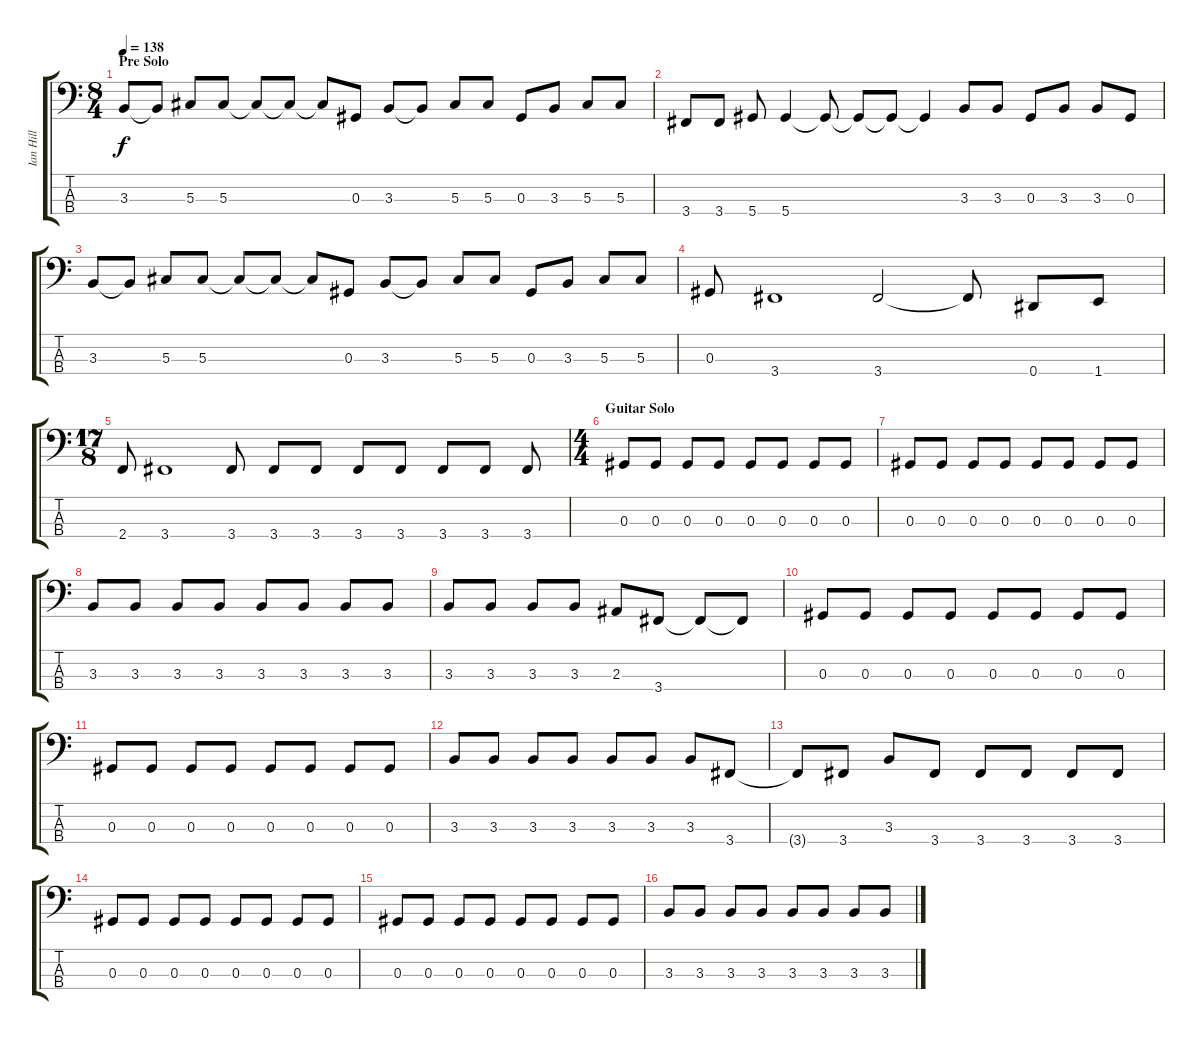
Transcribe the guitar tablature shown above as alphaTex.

\track ("Ian Hill" "Ian Hill") {instrument electricbassfinger}
\staff {score tabs}
\tuning (Gb2 Db2 Ab1 Eb1) {hide}
\ts (8 4)
\section ("" "Pre Solo")
\tempo 138
\clef f4
\ks c
3.3.8{dy f} 3.3{t}.8 5.3.8 5.3.8 5.3{t}.8 5.3{t}.8 5.3{t}.8 0.3.8 3.3.8 3.3{t}.8 5.3.8 5.3.8 0.3.8 3.3.8 5.3.8 5.3.8 |
3.4.8 3.4.8 5.4.8 5.4.4 5.4{t}.8 5.4{t}.8 5.4{t}.8 5.4{t}.4 3.3.8 3.3.8 0.3.8 3.3.8 3.3.8 0.3.8 |
3.3.8 3.3{t}.8 5.3.8 5.3.8 5.3{t}.8 5.3{t}.8 5.3{t}.8 0.3.8 3.3.8 3.3{t}.8 5.3.8 5.3.8 0.3.8 3.3.8 5.3.8 5.3.8 |
0.3.8 3.4.1 3.4.2 3.4{t}.8 0.4.8 1.4.8 |
\ts (17 8)
2.4.8 3.4.1 3.4.8 3.4.8 3.4.8 3.4.8 3.4.8 3.4.8 3.4.8 3.4.8 |
\ts (4 4)
\section ("" "Guitar Solo")
0.3.8 0.3.8 0.3.8 0.3.8 0.3.8 0.3.8 0.3.8 0.3.8 |
0.3.8 0.3.8 0.3.8 0.3.8 0.3.8 0.3.8 0.3.8 0.3.8 |
3.3.8 3.3.8 3.3.8 3.3.8 3.3.8 3.3.8 3.3.8 3.3.8 |
3.3.8 3.3.8 3.3.8 3.3.8 2.3.8 3.4.8 3.4{t}.8 3.4{t}.8 |
0.3.8 0.3.8 0.3.8 0.3.8 0.3.8 0.3.8 0.3.8 0.3.8 |
0.3.8 0.3.8 0.3.8 0.3.8 0.3.8 0.3.8 0.3.8 0.3.8 |
3.3.8 3.3.8 3.3.8 3.3.8 3.3.8 3.3.8 3.3.8 3.4.8 |
3.4{t}.8 3.4.8 3.3.8 3.4.8 3.4.8 3.4.8 3.4.8 3.4.8 |
0.3.8 0.3.8 0.3.8 0.3.8 0.3.8 0.3.8 0.3.8 0.3.8 |
0.3.8 0.3.8 0.3.8 0.3.8 0.3.8 0.3.8 0.3.8 0.3.8 |
3.3.8 3.3.8 3.3.8 3.3.8 3.3.8 3.3.8 3.3.8 3.3.8
